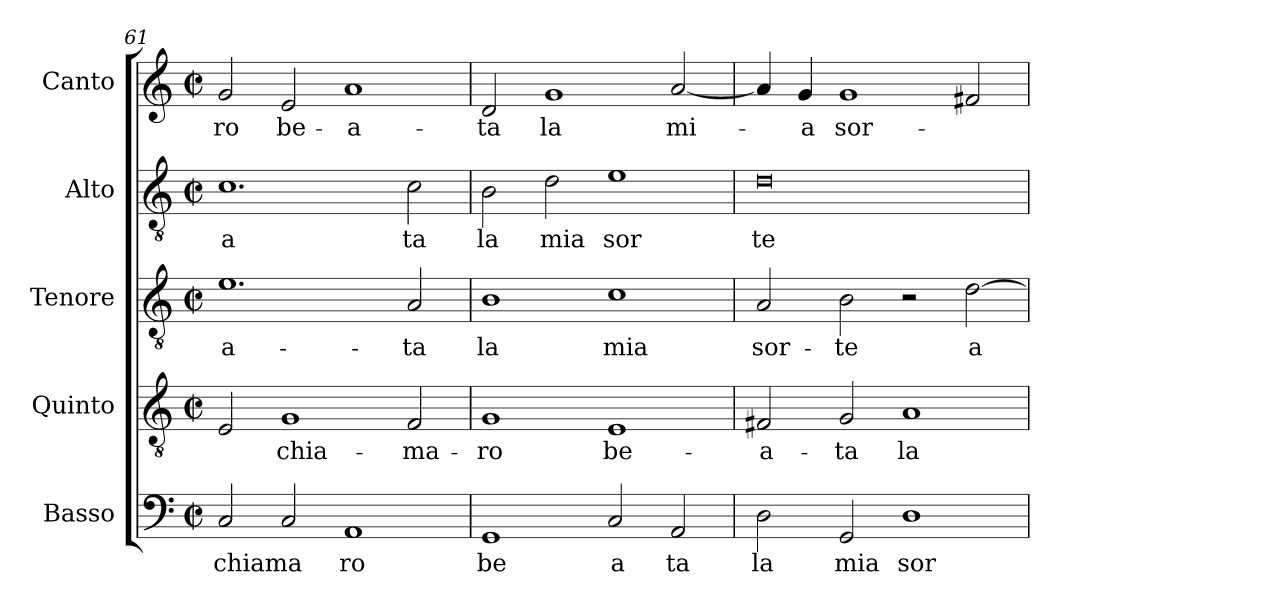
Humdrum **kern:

**kern	**text	**kern	**text	**kern	**text	**kern	**text	**kern	**text
*part5	*part5	*part4	*part4	*part3	*part3	*part2	*part2	*part1	*part1
*staff5	*staff5	*staff4	*staff4	*staff3	*staff3	*staff2	*staff2	*staff1	*staff1
*I"Basso	*	*I"Quinto	*	*I"Tenore	*	*I"Alto	*	*I"Canto	*
*clefF4	*	*clefGv2	*	*clefGv2	*	*clefGv2	*	*clefG2	*
*	*	*k[]	*	*k[]	*	*	*	*k[]	*
*	*	*C:	*	*C:	*	*	*	*C:	*
*M2/2	*	*M2/2	*	*M2/2	*	*M2/2	*	*M2/2	*
*met(c|)	*	*met(c|)	*	*met(c|)	*	*met(c|)	*	*met(c|)	*
=61	=61	=61	=61	=61	=61	=61	=61	=61	=61
!	!LO:LY:b:cj	!	!	!	!LO:LY:b:cj	!	!LO:LY:b:cj	!	!LO:LY:b:cj
2C/	chiama	2E/	.	1.e	-a-	1.c	a	2g/	-ro
!	!	!	!LO:LY:b:cj	!	!	!	!	!	!LO:LY:b:cj
2C/	.	1G	chia-	.	.	.	.	2e/	be-
!	!LO:LY:b:cj	!	!	!	!	!	!	!	!LO:LY:b:cj
1AA	ro	.	.	.	.	.	.	1a	-a-
!	!	!	!LO:LY:b:cj	!	!LO:LY:b:cj	!	!LO:LY:b:cj	!	!
.	.	2F/	-ma-	2A/	-ta	2c\	ta	.	.
=62	=62	=62	=62	=62	=62	=62	=62	=62	=62
!	!LO:LY:b:cj	!	!LO:LY:b:cj	!	!LO:LY:b:cj	!	!LO:LY:b:cj	!	!LO:LY:b:cj
1GG	be	1G	-ro	1B	la	2B\	la	2d/	-ta
!	!	!	!	!	!	!	!LO:LY:b:cj	!	!LO:LY:b:cj
.	.	.	.	.	.	2d\	mia	1g	la
!	!LO:LY:b:cj	!	!LO:LY:b:cj	!	!LO:LY:b:cj	!	!LO:LY:b:cj	!	!
2C/	a	1E	be-	1c	mia	1e	sor	.	.
!	!LO:LY:b:cj	!	!	!	!	!	!	!	!LO:LY:b
2AA/	ta	.	.	.	.	.	.	[<2a/	mi-
=63	=63	=63	=63	=63	=63	=63	=63	=63	=63
!	!LO:LY:b:cj	!	!LO:LY:b:cj	!	!LO:LY:b:cj	!	!LO:LY:b:cj	!	!
2D\	la	2F#X/	-a-	2A/	sor-	0d	te	4a/]	.
!	!	!	!	!	!	!	!	!	!LO:LY:b:cj
.	.	.	.	.	.	.	.	4g/	-a
!	!LO:LY:b:cj	!	!LO:LY:b:cj	!	!LO:LY:b:cj	!	!	!	!LO:LY:b:cj
2GG/	mia	2G/	-ta	2B\	-te	.	.	1g	sor-
!	!LO:LY:b:cj	!	!LO:LY:b:cj	!	!	!	!	!	!
1D	sor	1A	la	2r	.	.	.	.	.
!	!	!	!	!	!LO:LY:b:cj	!	!	!	!
.	.	.	.	[>2d\	a	.	.	2f#/	.
=	=	=	=	=	=	=	=	=	=
*-	*-	*-	*-	*-	*-	*-	*-	*-	*-
